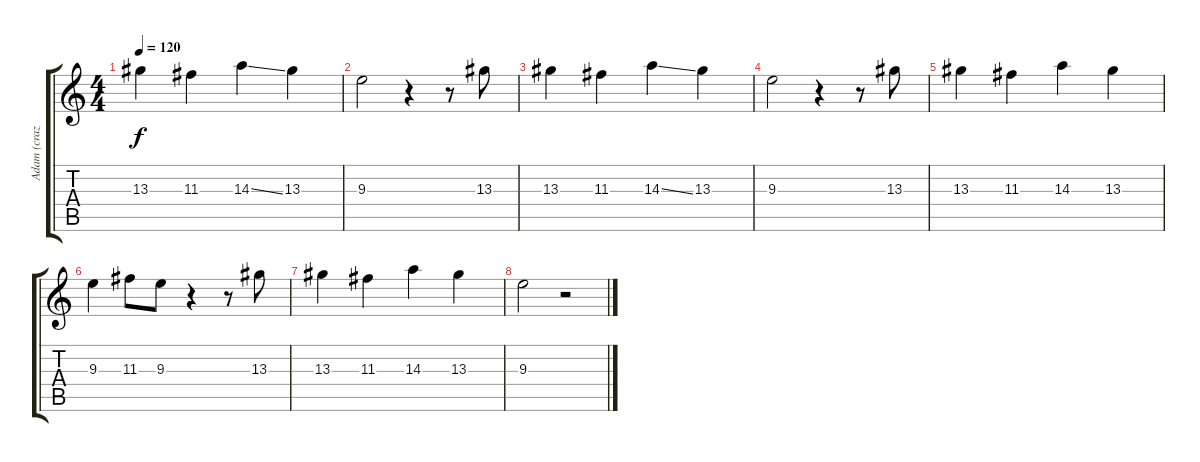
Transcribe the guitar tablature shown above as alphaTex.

\track ("Adam (crazy)" "Adam (craz") {instrument distortionguitar}
\staff {score tabs}
\tuning (E4 B3 G3 D3 A2 E2) {hide}
\ts (4 4)
\tempo 120
\clef g2
\ks c
13.3.4{dy f} 11.3.4 14.3{ss}.4 13.3.4 |
9.3.2 r.4 r.8 13.3.8 |
13.3.4 11.3.4 14.3{ss}.4 13.3.4 |
9.3.2 r.4 r.8 13.3.8 |
13.3.4 11.3.4 14.3.4 13.3.4 |
9.3.4 11.3.8 9.3.8 r.4 r.8 13.3.8 |
13.3.4 11.3.4 14.3.4 13.3.4 |
9.3.2 r.2
